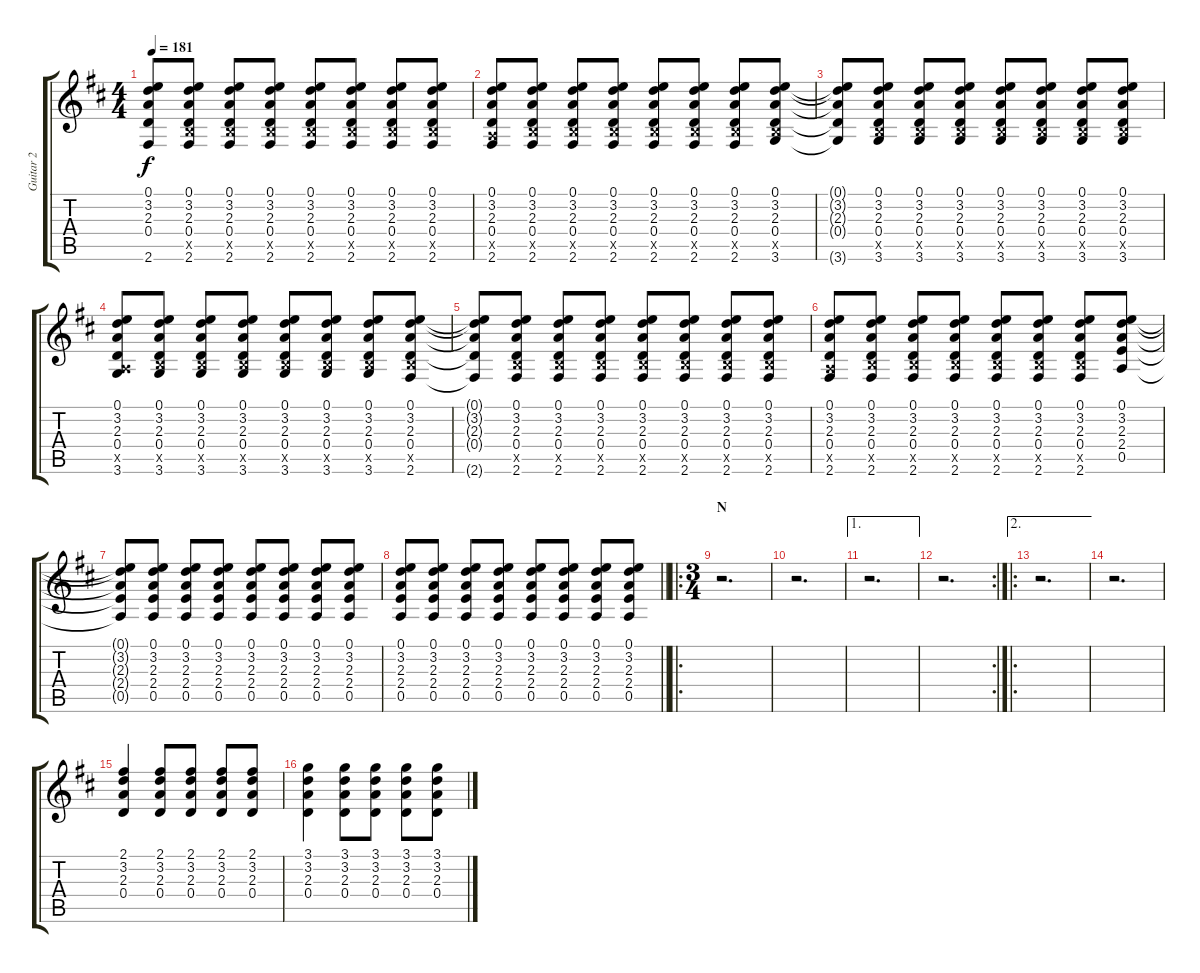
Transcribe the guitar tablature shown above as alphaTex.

\track ("Guitar 2" "Guitar 2") {instrument electricguitarclean}
\staff {score tabs}
\tuning (E4 B3 G3 D3 A2 E2) {hide}
\ts (4 4)
\tempo 181
\clef g2
\ks d
(0.1{t} 3.2{t} 2.3{t} 0.4{t} 2.6{t}).8{dy f} (0.1 3.2 2.3 0.4 2.5{x} 2.6).8 (0.1 3.2 2.3 0.4 2.5{x} 2.6).8 (0.1 3.2 2.3 0.4 2.5{x} 2.6).8 (0.1 3.2 2.3 0.4 2.5{x} 2.6).8 (0.1 3.2 2.3 0.4 2.5{x} 2.6).8 (0.1 3.2 2.3 0.4 2.5{x} 2.6).8 (0.1 3.2 2.3 0.4 2.5{x} 2.6).8 |
(0.1 3.2 2.3 0.4 0.5{x} 2.6).8 (0.1 3.2 2.3 0.4 2.5{x} 2.6).8 (0.1 3.2 2.3 0.4 2.5{x} 2.6).8 (0.1 3.2 2.3 0.4 2.5{x} 2.6).8 (0.1 3.2 2.3 0.4 2.5{x} 2.6).8 (0.1 3.2 2.3 0.4 2.5{x} 2.6).8 (0.1 3.2 2.3 0.4 2.5{x} 2.6).8 (0.1 3.2 2.3 0.4 2.5{x} 3.6).8 |
(0.1{t} 3.2{t} 2.3{t} 0.4{t} 3.6{t}).8 (0.1 3.2 2.3 0.4 2.5{x} 3.6).8 (0.1 3.2 2.3 0.4 2.5{x} 3.6).8 (0.1 3.2 2.3 0.4 2.5{x} 3.6).8 (0.1 3.2 2.3 0.4 2.5{x} 3.6).8 (0.1 3.2 2.3 0.4 2.5{x} 3.6).8 (0.1 3.2 2.3 0.4 2.5{x} 3.6).8 (0.1 3.2 2.3 0.4 2.5{x} 3.6).8 |
(0.1 3.2 2.3 0.4 0.5{x} 3.6).8 (0.1 3.2 2.3 0.4 2.5{x} 3.6).8 (0.1 3.2 2.3 0.4 2.5{x} 3.6).8 (0.1 3.2 2.3 0.4 2.5{x} 3.6).8 (0.1 3.2 2.3 0.4 2.5{x} 3.6).8 (0.1 3.2 2.3 0.4 2.5{x} 3.6).8 (0.1 3.2 2.3 0.4 2.5{x} 3.6).8 (0.1 3.2 2.3 0.4 2.5{x} 2.6).8 |
(0.1{t} 3.2{t} 2.3{t} 0.4{t} 2.6{t}).8 (0.1 3.2 2.3 0.4 2.5{x} 2.6).8 (0.1 3.2 2.3 0.4 2.5{x} 2.6).8 (0.1 3.2 2.3 0.4 2.5{x} 2.6).8 (0.1 3.2 2.3 0.4 2.5{x} 2.6).8 (0.1 3.2 2.3 0.4 2.5{x} 2.6).8 (0.1 3.2 2.3 0.4 2.5{x} 2.6).8 (0.1 3.2 2.3 0.4 2.5{x} 2.6).8 |
(0.1 3.2 2.3 0.4 0.5{x} 2.6).8 (0.1 3.2 2.3 0.4 2.5{x} 2.6).8 (0.1 3.2 2.3 0.4 2.5{x} 2.6).8 (0.1 3.2 2.3 0.4 2.5{x} 2.6).8 (0.1 3.2 2.3 0.4 2.5{x} 2.6).8 (0.1 3.2 2.3 0.4 2.5{x} 2.6).8 (0.1 3.2 2.3 0.4 2.5{x} 2.6).8 (0.1 3.2 2.3 2.4 0.5).8 |
(0.1{t} 3.2{t} 2.3{t} 2.4{t} 0.5{t}).8 (0.1 3.2 2.3 2.4 0.5).8 (0.1 3.2 2.3 2.4 0.5).8 (0.1 3.2 2.3 2.4 0.5).8 (0.1 3.2 2.3 2.4 0.5).8 (0.1 3.2 2.3 2.4 0.5).8 (0.1 3.2 2.3 2.4 0.5).8 (0.1 3.2 2.3 2.4 0.5).8 |
\barLineRight lightlight
(0.1 3.2 2.3 2.4 0.5).8 (0.1 3.2 2.3 2.4 0.5).8 (0.1 3.2 2.3 2.4 0.5).8 (0.1 3.2 2.3 2.4 0.5).8 (0.1 3.2 2.3 2.4 0.5).8 (0.1 3.2 2.3 2.4 0.5).8 (0.1 3.2 2.3 2.4 0.5).8 (0.1 3.2 2.3 2.4 0.5).8 |
\ro
\ts (3 4)
\section ("" "N")
r.2{d} |
r.2{d} |
\ae 1
r.2{d} |
\rc 2
r.2{d} |
\ae 2
\ro
r.2{d} |
r.2{d} |
(2.1 3.2 2.3 0.4).4 (2.1 3.2 2.3 0.4).8 (2.1 3.2 2.3 0.4).8 (2.1 3.2 2.3 0.4).8 (2.1 3.2 2.3 0.4).8 |
(3.1 3.2 2.3 0.4).4 (3.1 3.2 2.3 0.4).8 (3.1 3.2 2.3 0.4).8 (3.1 3.2 2.3 0.4).8 (3.1 3.2 2.3 0.4).8
